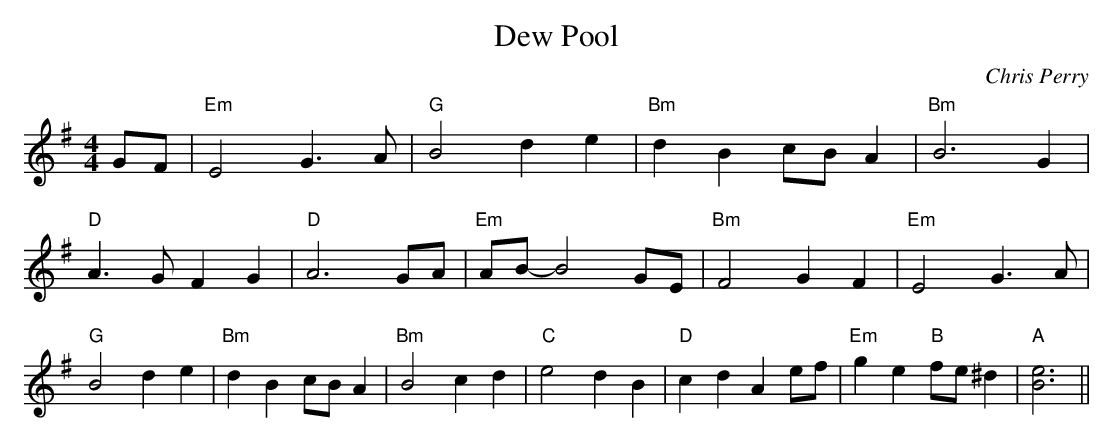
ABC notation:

X:1
T:Dew Pool
C:Chris Perry
M:4/4
L:1/8
K:G
GF |\
"Em"E4 G3 A |\
"G"B4 d2 e2 |\
"Bm"d2 B2 cB A2 |\
"Bm"B6 G2 |\
"D"A3 G F2 G2 |\
"D"A6 GA |\
"Em"AB -B4 GE |\
"Bm"F4 G2 F2 |\
"Em"E4 G3 A |\
"G"B4 d2 e2 |\
"Bm"d2 B2 cB A2 |\
"Bm"B4 c2 d2 |\
"C"e4 d2 B2 |\
"D"c2 d2 A2 ef |\
"Em"g2 e2 "B"fe ^d2 |\
"A"[B6 e6] ||
